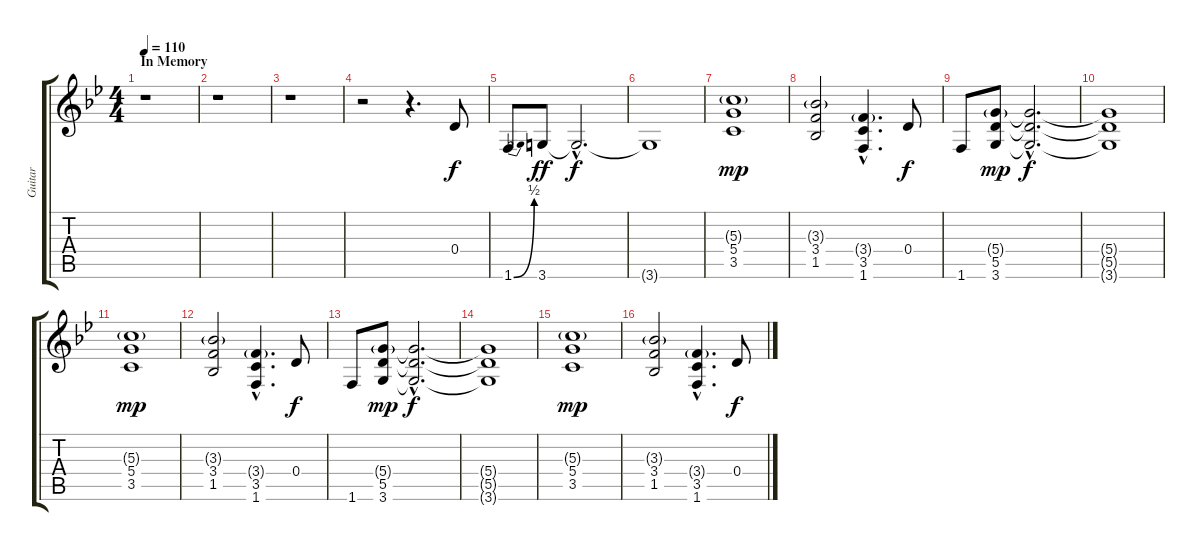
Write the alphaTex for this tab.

\track ("Guitar" "Guitar") {instrument overdrivenguitar}
\staff {score tabs}
\tuning (E4 B3 G3 D3 A2 E2) {hide}
\ts (4 4)
\section ("" "In Memory")
\tempo 110
\clef g2
\ks gminor
r.1{dy f instrument overdrivenguitar} |
r.1 |
r.1 |
r.2 r.4{d} 0.4.8 |
1.6{be (bend 0 0 60 2)}.8 3.6.8{dy ff} 3.6{hac t}.2{d dy f} |
3.6{t}.1 |
(5.3{g} 5.4 3.5).1{dy mp} |
(3.3{g} 3.4 1.5).2 (3.4{g hac} 3.5{hac} 1.6{hac}).4{d} 0.4.8{dy f} |
1.6.8 (5.4{g} 5.5 3.6).8{dy mp} (5.4{hac t} 5.5{hac t} 3.6{hac t}).2{d dy f} |
(5.4{t} 5.5{t} 3.6{t}).1 |
(5.3{g} 5.4 3.5).1{dy mp} |
(3.3{g} 3.4 1.5).2 (3.4{g hac} 3.5{hac} 1.6{hac}).4{d} 0.4.8{dy f} |
1.6.8 (5.4{g} 5.5 3.6).8{dy mp} (5.4{hac t} 5.5{hac t} 3.6{hac t}).2{d dy f} |
(5.4{t} 5.5{t} 3.6{t}).1 |
(5.3{g} 5.4 3.5).1{dy mp} |
(3.3{g} 3.4 1.5).2 (3.4{g hac} 3.5{hac} 1.6{hac}).4{d} 0.4.8{dy f}
